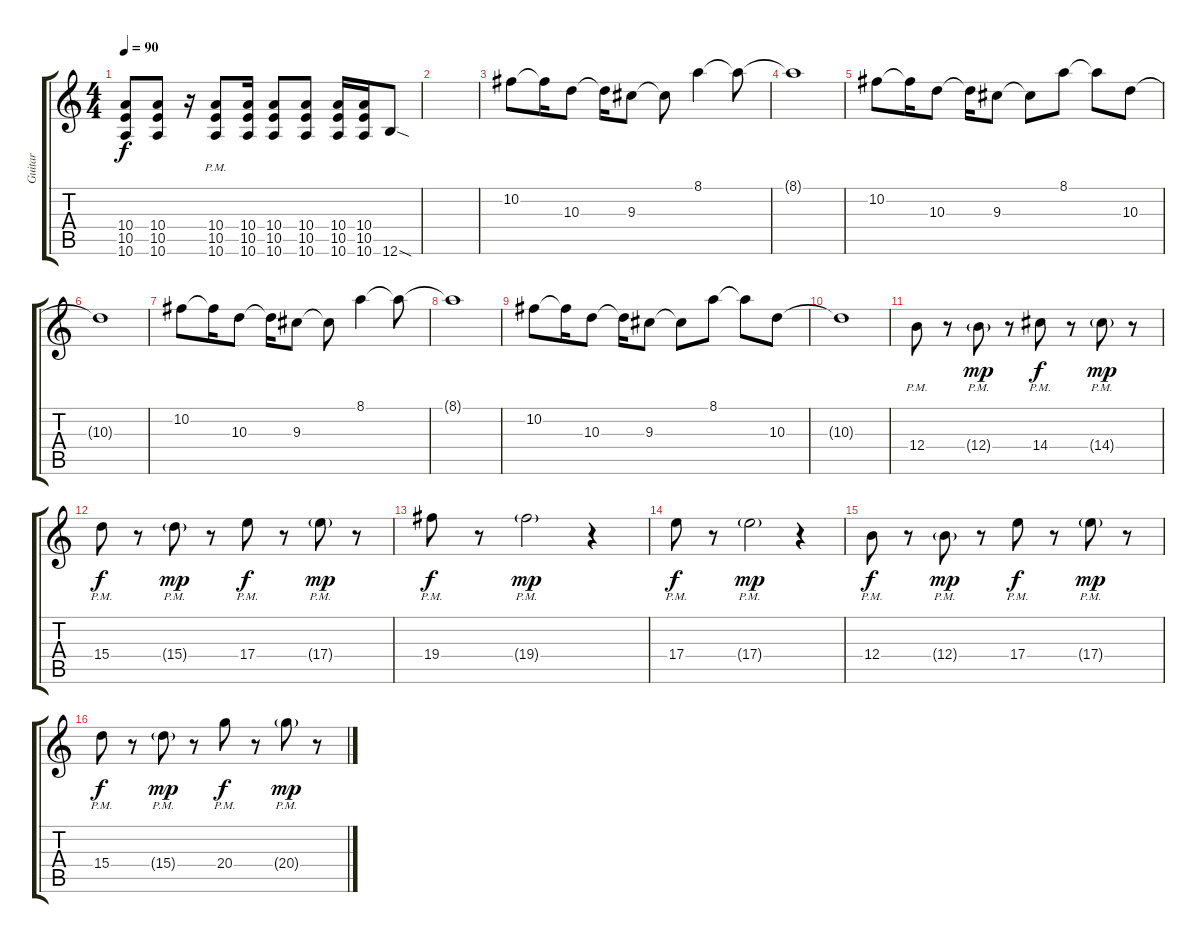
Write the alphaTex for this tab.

\track ("Guitar" "Guitar") {instrument electricguitarmuted}
\staff {score tabs}
\tuning (Db4 Ab3 E3 B2 Gb2 B1) {hide}
\ts (4 4)
\tempo 90
\clef g2
\ks c
(10.4 10.5 10.6).8{dy f} (10.4 10.5 10.6).8 r.16 (10.4{pm} 10.5{pm} 10.6{pm}).8 (10.4 10.5 10.6).16 (10.4 10.5 10.6).8 (10.4 10.5 10.6).8 (10.4 10.5 10.6).16 (10.4 10.5 10.6).16 12.6{sod}.8 |
|
10.2.8{volume 13 instrument electricguitarmuted} 10.2{t}.16 10.3.8 10.3{t}.16 9.3.8 9.3{t}.8 8.1.4 8.1{t}.8 |
8.1{t}.1 |
10.2.8 10.2{t}.16 10.3.8 10.3{t}.16 9.3.8 9.3{t}.8 8.1.8 8.1{t}.8 10.3.8 |
10.3{t}.1 |
10.2.8 10.2{t}.16 10.3.8 10.3{t}.16 9.3.8 9.3{t}.8 8.1.4 8.1{t}.8 |
8.1{t}.1 |
10.2.8 10.2{t}.16 10.3.8 10.3{t}.16 9.3.8 9.3{t}.8 8.1.8 8.1{t}.8 10.3.8 |
10.3{t}.1 |
12.4{pm}.8{volume 9} r.8 12.4{g pm}.8{dy mp} r.8 14.4{pm}.8{dy f} r.8 14.4{g pm}.8{dy mp} r.8 |
15.4{pm}.8{dy f} r.8 15.4{g pm}.8{dy mp} r.8 17.4{pm}.8{dy f} r.8 17.4{g pm}.8{dy mp} r.8 |
19.4{pm}.8{dy f} r.8 19.4{g pm}.2{dy mp} r.4 |
17.4{pm}.8{dy f} r.8 17.4{g pm}.2{dy mp} r.4 |
12.4{pm}.8{dy f volume 9} r.8 12.4{g pm}.8{dy mp} r.8 17.4{pm}.8{dy f} r.8 17.4{g pm}.8{dy mp} r.8 |
15.4{pm}.8{dy f} r.8 15.4{g pm}.8{dy mp} r.8 20.4{pm}.8{dy f} r.8 20.4{g pm}.8{dy mp} r.8
